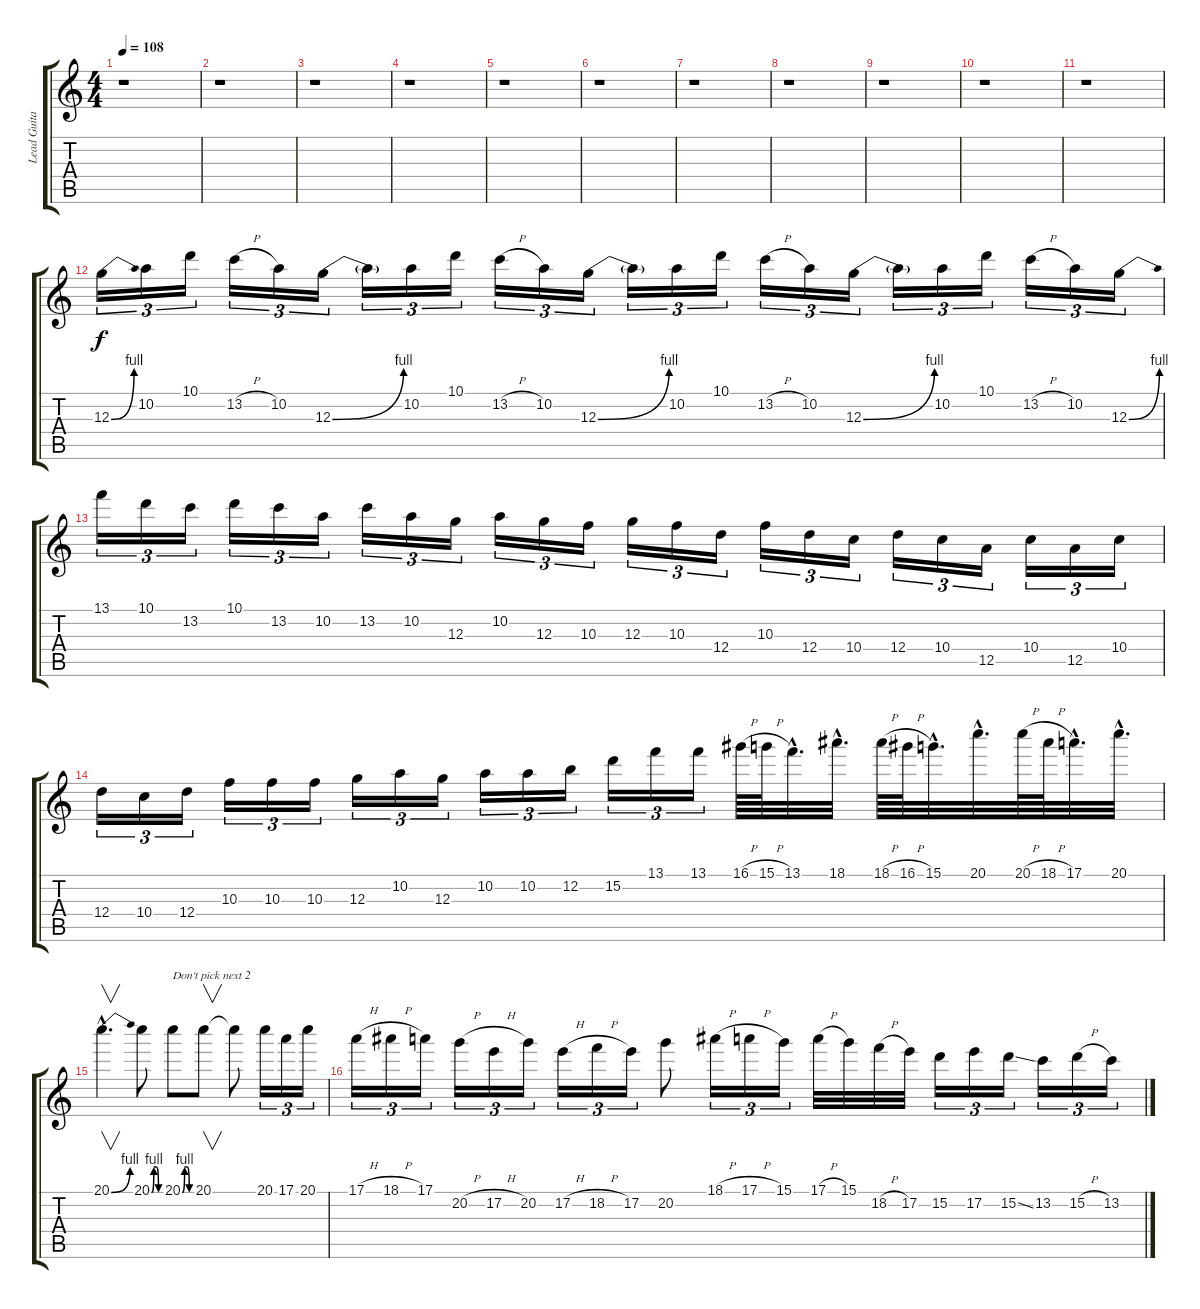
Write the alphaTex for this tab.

\track ("Lead Guitar 1" "Lead Guita") {instrument distortionguitar}
\staff {score tabs}
\tuning (E4 B3 G3 D3 A2 E2) {hide}
\ts (4 4)
\tempo 108
\clef g2
\ks c
r.1{dy f} |
r.1 |
r.1 |
r.1 |
r.1 |
r.1 |
r.1 |
r.1 |
r.1 |
r.1 |
r.1 |
12.3{be (bend 0 0 60 4)}.16{tu (3 2)} 10.2.16{tu (3 2)} 10.1.16{tu (3 2)} 13.2{h}.16{tu (3 2)} 10.2.16{tu (3 2)} 12.3{be (bend 0 0 60 4)}.16{tu (3 2)} 12.3{t}.16{tu (3 2)} 10.2.16{tu (3 2)} 10.1.16{tu (3 2)} 13.2{h}.16{tu (3 2)} 10.2.16{tu (3 2)} 12.3{be (bend 0 0 60 4)}.16{tu (3 2)} 12.3{t}.16{tu (3 2)} 10.2.16{tu (3 2)} 10.1.16{tu (3 2)} 13.2{h}.16{tu (3 2)} 10.2.16{tu (3 2)} 12.3{be (bend 0 0 60 4)}.16{tu (3 2)} 12.3{t}.16{tu (3 2)} 10.2.16{tu (3 2)} 10.1.16{tu (3 2)} 13.2{h}.16{tu (3 2)} 10.2.16{tu (3 2)} 12.3{be (bend 0 0 60 4)}.16{tu (3 2)} |
13.1.16{tu (3 2)} 10.1.16{tu (3 2)} 13.2.16{tu (3 2)} 10.1.16{tu (3 2)} 13.2.16{tu (3 2)} 10.2.16{tu (3 2)} 13.2.16{tu (3 2)} 10.2.16{tu (3 2)} 12.3.16{tu (3 2)} 10.2.16{tu (3 2)} 12.3.16{tu (3 2)} 10.3.16{tu (3 2)} 12.3.16{tu (3 2)} 10.3.16{tu (3 2)} 12.4.16{tu (3 2)} 10.3.16{tu (3 2)} 12.4.16{tu (3 2)} 10.4.16{tu (3 2)} 12.4.16{tu (3 2)} 10.4.16{tu (3 2)} 12.5.16{tu (3 2)} 10.4.16{tu (3 2)} 12.5.16{tu (3 2)} 10.4.16{tu (3 2)} |
12.4.16{tu (3 2)} 10.4.16{tu (3 2)} 12.4.16{tu (3 2)} 10.3.16{tu (3 2)} 10.3.16{tu (3 2)} 10.3.16{tu (3 2)} 12.3.16{tu (3 2)} 10.2.16{tu (3 2)} 12.3.16{tu (3 2)} 10.2.16{tu (3 2)} 10.2.16{tu (3 2)} 12.2.16{tu (3 2)} 15.2.16{tu (3 2)} 13.1.16{tu (3 2)} 13.1.16{tu (3 2)} 16.1{h}.64 15.1{h}.64 13.1{hac}.32{d} 18.1{hac}.32{d} 18.1{h}.64 16.1{h}.64 15.1{hac}.32{d} 20.1{hac}.32{d} 20.1{h}.64 18.1{h}.64 17.1{hac}.32{d} 20.1{hac}.32{d} |
20.1{be (bend 0 0 60 4) hac}.4{v d} 20.1{be (custom 0 0 15 4 30 4 45 0 60 0)}.8 20.1{be (custom 0 0 15 4 30 4 45 0 60 0)}.8{txt "Don't pick next 2"} 20.1.8{v} 20.1{t}.8 20.1.16{tu (3 2)} 17.1.16{tu (3 2)} 20.1.16{tu (3 2)} |
17.1{h}.16{tu (3 2)} 18.1{h}.16{tu (3 2)} 17.1.16{tu (3 2)} 20.2{h}.16{tu (3 2)} 17.2{h}.16{tu (3 2)} 20.2.16{tu (3 2)} 17.2{h}.16{tu (3 2)} 18.2{h}.16{tu (3 2)} 17.2.16{tu (3 2)} 20.2.8 18.1{h}.16{tu (3 2)} 17.1{h}.16{tu (3 2)} 15.1.16{tu (3 2)} 17.1{h}.32 15.1.32 18.2{h}.32 17.2.32 15.2.16{tu (3 2)} 17.2.16{tu (3 2)} 15.2{ss}.16{tu (3 2)} 13.2.16{tu (3 2)} 15.2{h}.16{tu (3 2)} 13.2.16{tu (3 2)}
